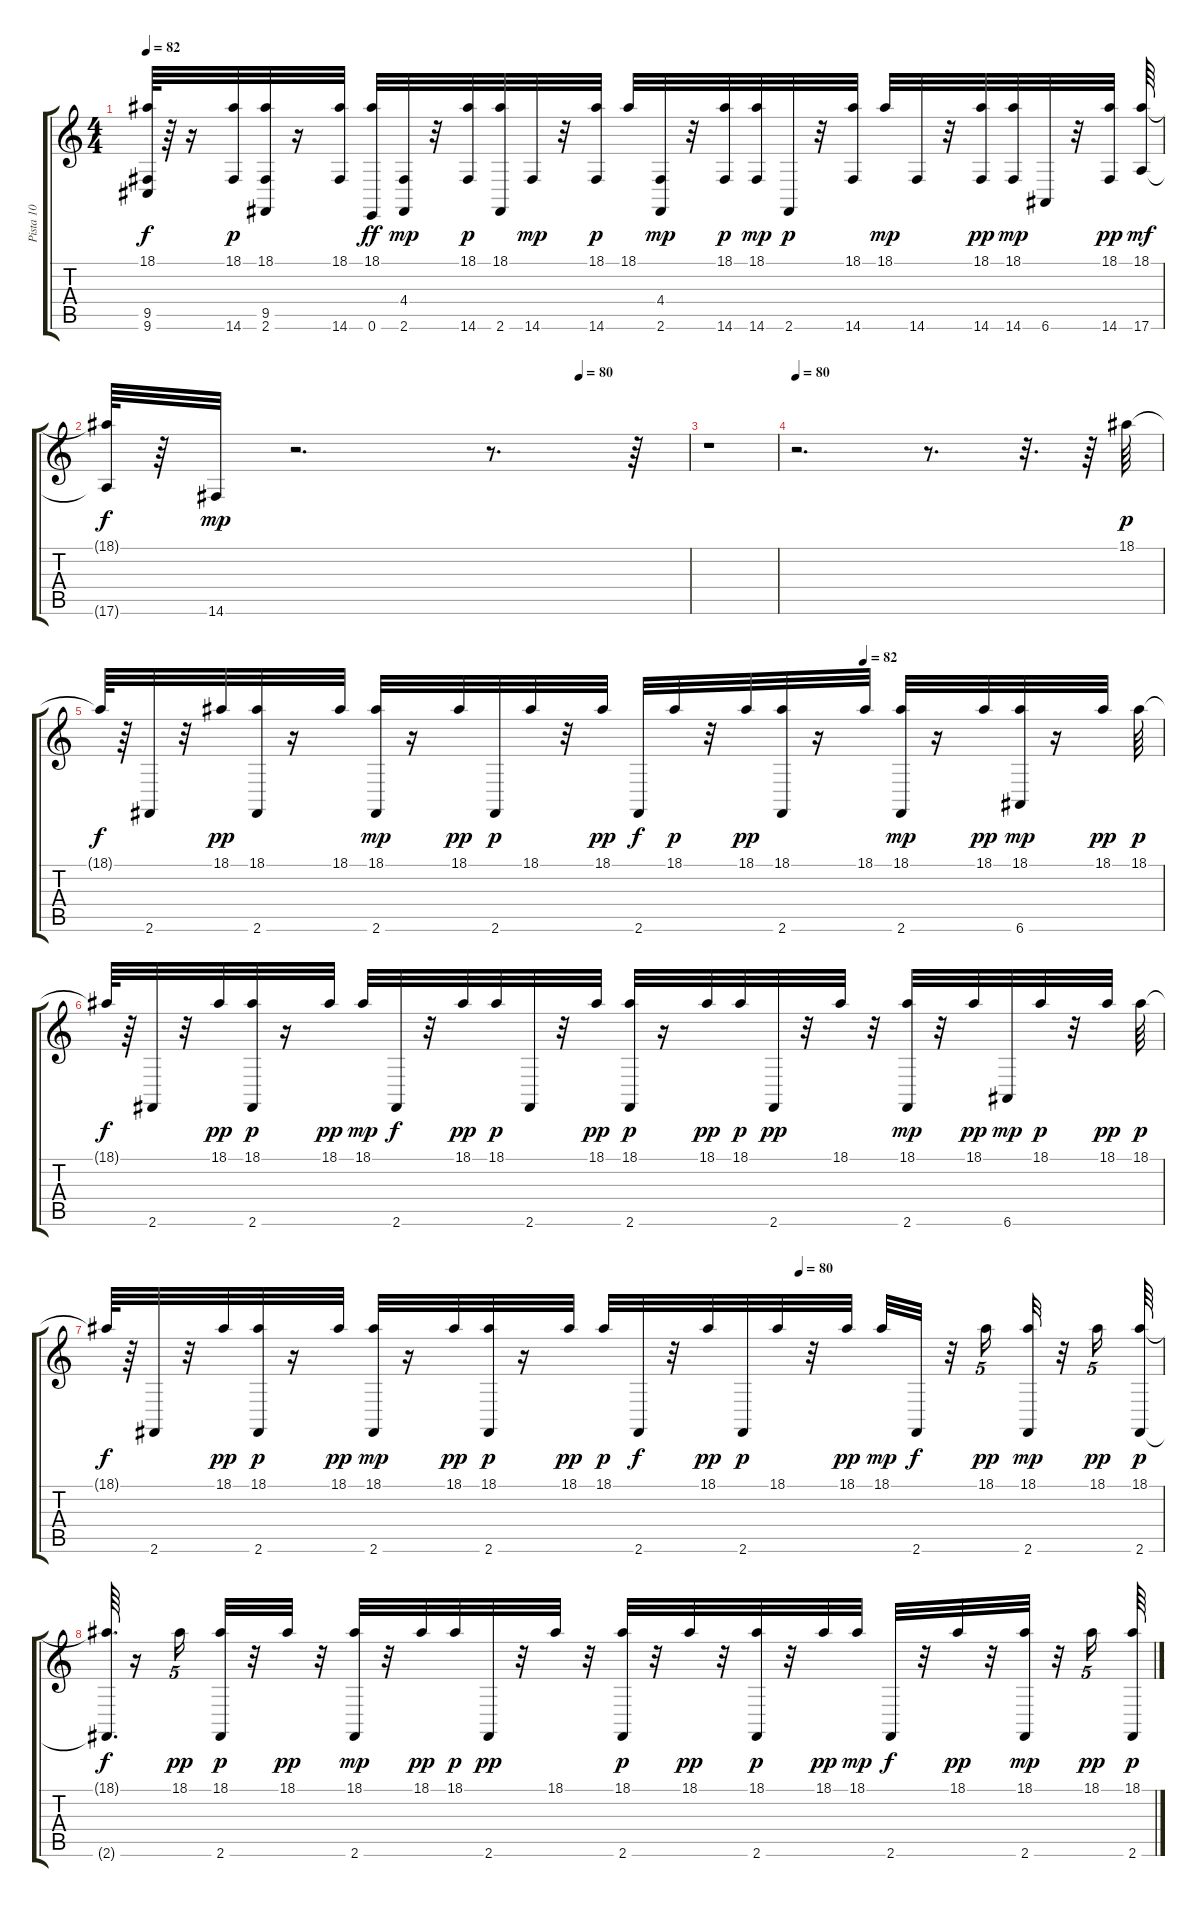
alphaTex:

\track ("Pista 10" "Pista 10") {instrument acousticgrandpiano}
\staff {score tabs}
\tuning (E4 B3 G3 D3 A2 E2) {hide}
\ts (4 4)
\tempo 82
\clef g2
\ks c
(18.1{t} 9.5{t} 9.6{t}).64{dy f} r.64 r.16 (18.1 14.6).32{dy p} (18.1 9.5 2.6).32 r.16 (18.1 14.6).32 (18.1 0.6).32{dy ff} (4.4 2.6).32{dy mp} r.32 (18.1 14.6).32{dy p} (18.1 2.6).32 14.6.32{dy mp} r.32 (18.1 14.6).32{dy p} 18.1.32 (4.4 2.6).32{dy mp} r.32 (18.1 14.6).32{dy p} (18.1 14.6).32{dy mp} 2.6.32{dy p} r.32 (18.1 14.6).32 18.1.32{dy mp} 14.6.32 r.32 (18.1 14.6).32{dy pp} (18.1 14.6).32{dy mp} 6.6.32 r.32 (18.1 14.6).32{dy pp} (18.1 17.6).64{dy mf} |
\tempo (80 0.8125)
(18.1{t} 17.6{t}).64{dy f} r.64 14.6.32{dy mp} r.2{d} r.8{d} r.64 |
r.1 |
\tempo 80
r.2{d} r.8{d} r.32{d} r.64 18.1.64{dy p} |
\tempo (82 0.71875)
18.1{t}.64{dy f} r.64 2.6.32 r.32 18.1.32{dy pp} (18.1 2.6).32 r.16 18.1.32 (18.1 2.6).32{dy mp} r.16 18.1.32{dy pp} 2.6.32{dy p} 18.1.32 r.32 18.1.32{dy pp} 2.6.32{dy f} 18.1.32{dy p} r.32 18.1.32{dy pp} (18.1 2.6).32 r.16 18.1.32 (18.1 2.6).32{dy mp} r.16 18.1.32{dy pp} (18.1 6.6).32{dy mp} r.16 18.1.32{dy pp} 18.1.64{dy p} |
18.1{t}.64{dy f} r.64 2.6.32 r.32 18.1.32{dy pp} (18.1 2.6).32{dy p} r.16 18.1.32{dy pp} 18.1.32{dy mp} 2.6.32{dy f} r.32 18.1.32{dy pp} 18.1.32{dy p} 2.6.32 r.32 18.1.32{dy pp} (18.1 2.6).32{dy p} r.16 18.1.32{dy pp} 18.1.32{dy p} 2.6.32{dy pp} r.32 18.1.32 r.32 (18.1 2.6).32{dy mp} r.32 18.1.32{dy pp} 6.6.32{dy mp} 18.1.32{dy p} r.32 18.1.32{dy pp} 18.1.64{dy p} |
\tempo (80 0.65625)
18.1{t}.64{dy f} r.64 2.6.32 r.32 18.1.32{dy pp} (18.1 2.6).32{dy p} r.16 18.1.32{dy pp} (18.1 2.6).32{dy mp} r.16 18.1.32{dy pp} (18.1 2.6).32{dy p} r.16 18.1.32{dy pp} 18.1.32{dy p} 2.6.32{dy f} r.32 18.1.32{dy pp} 2.6.32{dy p} 18.1.32 r.32 18.1.32{dy pp} 18.1.32{dy mp} 2.6.32{dy f} r.32 18.1.16{tu (5 4) dy pp} (18.1 2.6).32{dy mp} r.32 18.1.16{tu (5 4) dy pp} (18.1 2.6).64{dy p} |
(18.1{t} 2.6{t}).64{d dy f} r.16 18.1.16{tu (5 4) dy pp} (18.1 2.6).32{dy p} r.32 18.1.32{dy pp} r.32 (18.1 2.6).32{dy mp} r.32 18.1.32{dy pp} 18.1.32{dy p} 2.6.32{dy pp} r.32 18.1.32 r.32 (18.1 2.6).32{dy p} r.32 18.1.32{dy pp} r.32 (18.1 2.6).32{dy p} r.32 18.1.32{dy pp} 18.1.32{dy mp} 2.6.32{dy f} r.32 18.1.32{dy pp} r.32 (18.1 2.6).32{dy mp} r.32 18.1.16{tu (5 4) dy pp} (18.1 2.6).64{dy p}
